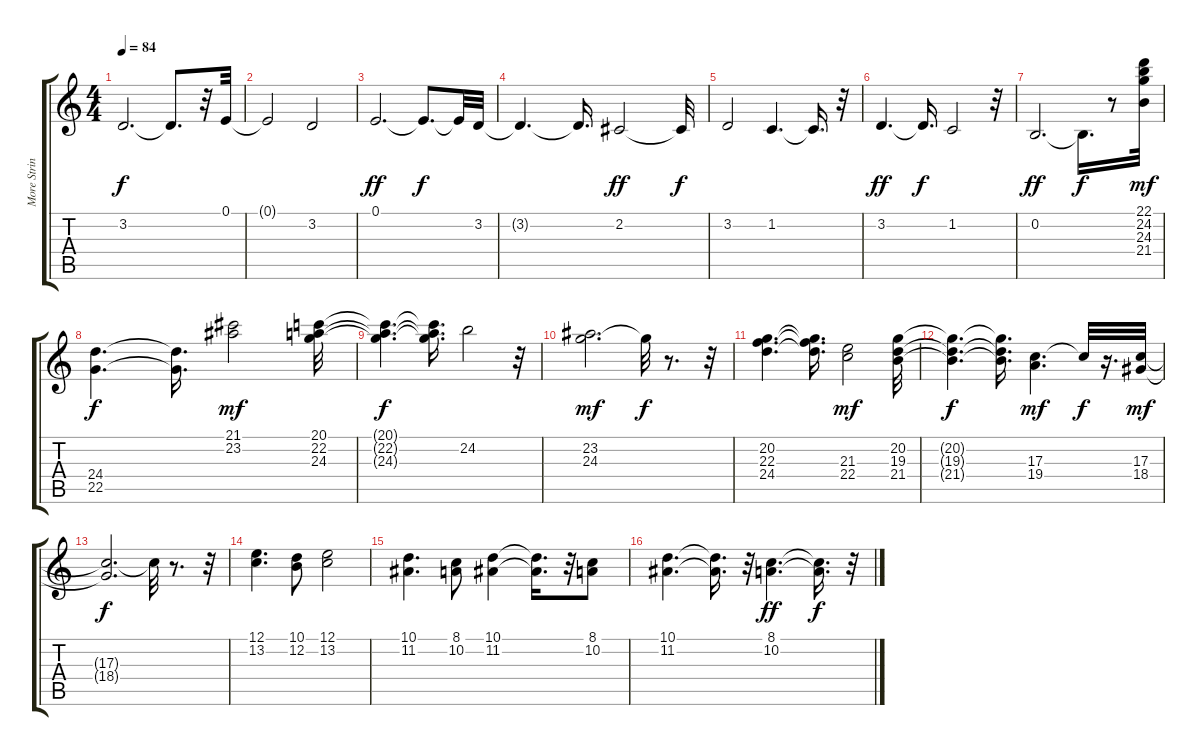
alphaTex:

\track ("More Stringage" "More Strin") {instrument violin}
\staff {score tabs}
\tuning (E4 B3 G3 D3 A2 E2) {hide}
\ts (4 4)
\tempo 84
\clef g2
\ks c
3.2{t}.2{d dy f} 3.2{t}.8{d} r.32 0.1.32 |
0.1{t}.2 3.2.2 |
0.1.2{d dy ff} 0.1{t}.8{d dy f} 0.1{t}.32 3.2.32 |
3.2{t}.4{d} 3.2{t}.16{d} 2.2.2{dy ff} 2.2{t}.32{dy f} |
3.2.2 1.2.4{d} 1.2{t}.16{d} r.32 |
3.2.4{d dy ff} 3.2{t}.16{d dy f} 1.2.2 r.32 |
0.2.2{d dy ff} 0.2{t}.16{d dy f} r.8 (22.1 24.2 24.3 21.4).32{dy mf} |
(24.4 22.5).4{d dy f} (24.4{t} 22.5{t}).16{d} (21.1 23.2).2{dy mf} (20.1 22.2 24.3).32 |
(20.1{t} 22.2{t} 24.3{t}).4{d dy f} (20.1{t} 22.2{t} 24.3{t}).16{d} 24.2.2 r.32 |
(23.2 24.3).2{d dy mf} 24.3{t}.32{dy f} r.8{d} r.32 |
(20.2 22.3 24.4).4{d} (20.2{t} 22.3{t} 24.4{t}).16{d} (21.3 22.4).2{dy mf} (20.2 19.3 21.4).32 |
(20.2{t} 19.3{t} 21.4{t}).4{d dy f} (20.2{t} 19.3{t} 21.4{t}).16{d} (17.3 19.4).4{d dy mf} 17.3{t}.32{dy f} r.16{d} (17.3 18.4).32{dy mf} |
(17.3{t} 18.4{t}).2{d dy f} 17.3{t}.32 r.8{d} r.32 |
(12.1 13.2).4{d} (10.1 12.2).8 (12.1 13.2).2 |
(10.1 11.2).4{d} (8.1 10.2).8 (10.1 11.2).4 (10.1{t} 11.2{t}).16{d} r.32 (8.1 10.2).8 |
(10.1 11.2).4{d} (10.1{t} 11.2{t}).16{d} r.32 (8.1 10.2).4{d dy ff} (8.1{t} 10.2{t}).16{d dy f} r.32
